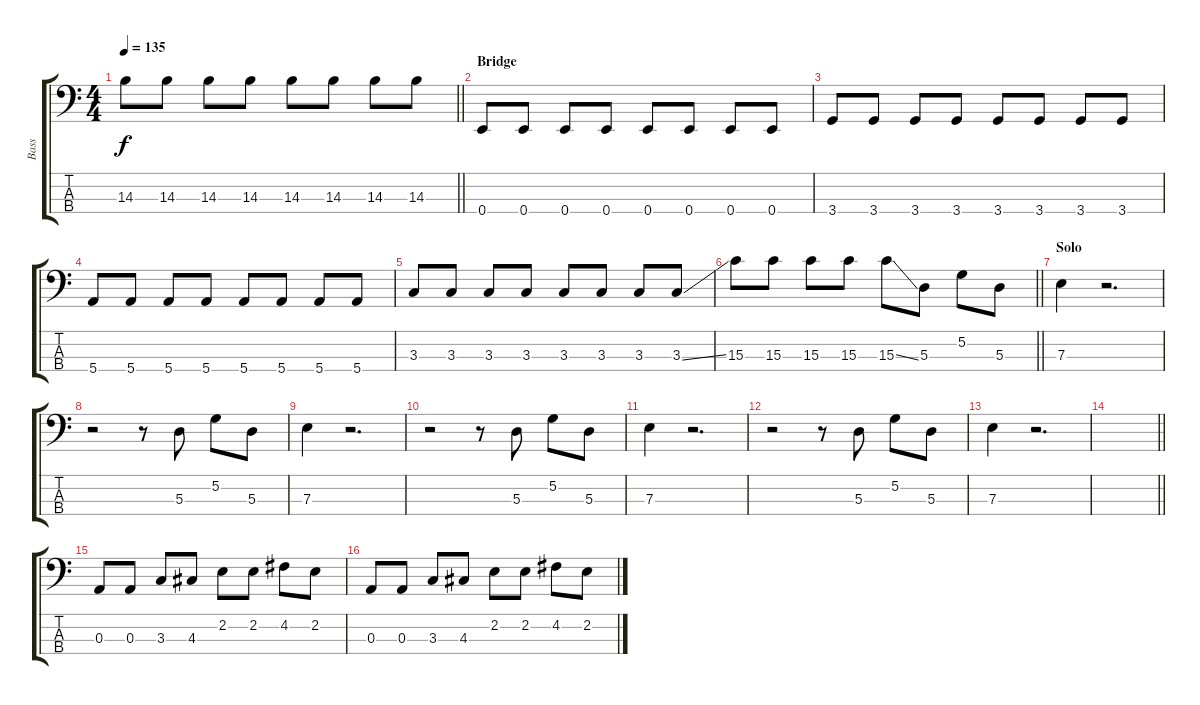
\track ("Bass" "Bass") {instrument electricbasspick}
\staff {score tabs}
\tuning (G2 D2 A1 E1) {hide}
\ts (4 4)
\tempo 135
\clef f4
\barLineRight lightlight
\ks c
14.3.8{dy f} 14.3.8 14.3.8 14.3.8 14.3.8 14.3.8 14.3.8 14.3.8 |
\section ("" "Bridge")
0.4.8 0.4.8 0.4.8 0.4.8 0.4.8 0.4.8 0.4.8 0.4.8 |
3.4.8 3.4.8 3.4.8 3.4.8 3.4.8 3.4.8 3.4.8 3.4.8 |
5.4.8 5.4.8 5.4.8 5.4.8 5.4.8 5.4.8 5.4.8 5.4.8 |
3.3.8 3.3.8 3.3.8 3.3.8 3.3.8 3.3.8 3.3.8 3.3{ss}.8 |
\barLineRight lightlight
15.3.8 15.3.8 15.3.8 15.3.8 15.3{ss}.8 5.3.8 5.2.8 5.3.8 |
\section ("" "Solo")
7.3.4 r.2{d} |
r.2 r.8 5.3.8 5.2.8 5.3.8 |
7.3.4 r.2{d} |
r.2 r.8 5.3.8 5.2.8 5.3.8 |
7.3.4 r.2{d} |
r.2 r.8 5.3.8 5.2.8 5.3.8 |
7.3.4 r.2{d} |
\barLineRight lightlight
|
0.3.8 0.3.8 3.3.8 4.3.8 2.2.8 2.2.8 4.2.8 2.2.8 |
0.3.8 0.3.8 3.3.8 4.3.8 2.2.8 2.2.8 4.2.8 2.2.8
